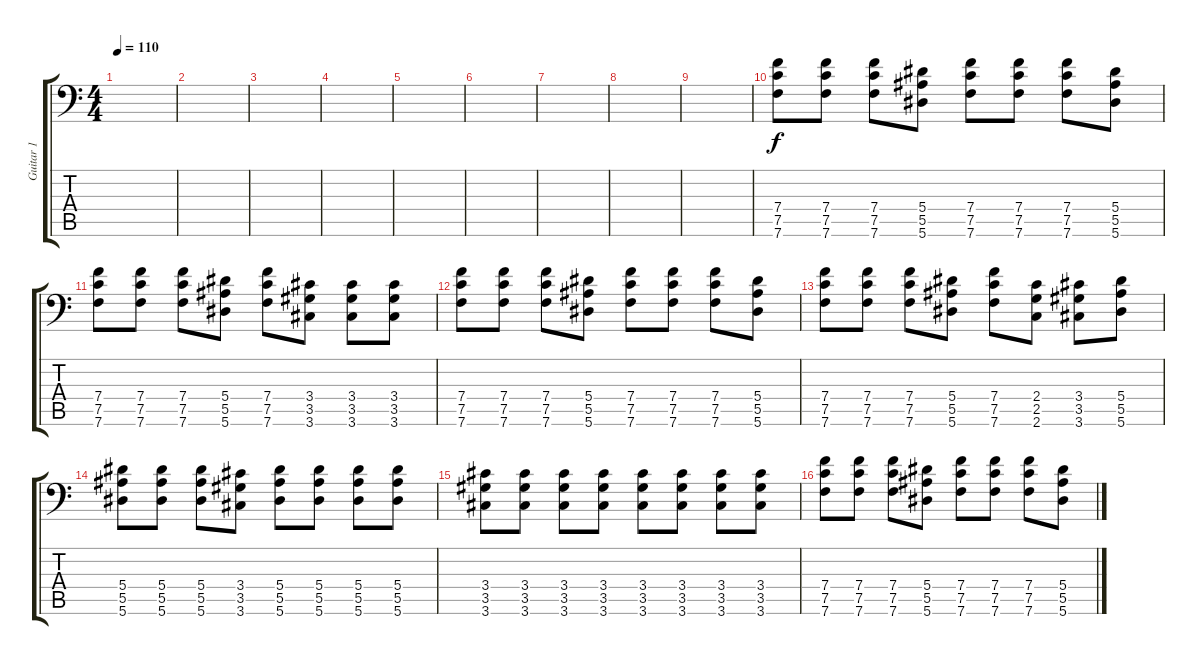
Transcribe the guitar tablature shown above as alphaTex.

\track ("Guitar 1" "Guitar 1") {instrument acousticguitarsteel}
\staff {score tabs}
\tuning (C4 G3 Eb3 Bb2 F2 Bb1) {hide}
\ts (4 4)
\tempo 110
\clef f4
\ks c
|
|
|
|
|
|
|
|
|
(7.4 7.5 7.6).8{instrument distortionguitar} (7.4 7.5 7.6).8 (7.4 7.5 7.6).8 (5.4 5.5 5.6).8 (7.4 7.5 7.6).8 (7.4 7.5 7.6).8 (7.4 7.5 7.6).8 (5.4 5.5 5.6).8 |
(7.4 7.5 7.6).8 (7.4 7.5 7.6).8 (7.4 7.5 7.6).8 (5.4 5.5 5.6).8 (7.4 7.5 7.6).8 (3.4 3.5 3.6).8 (3.4 3.5 3.6).8 (3.4 3.5 3.6).8 |
(7.4 7.5 7.6).8 (7.4 7.5 7.6).8 (7.4 7.5 7.6).8 (5.4 5.5 5.6).8 (7.4 7.5 7.6).8 (7.4 7.5 7.6).8 (7.4 7.5 7.6).8 (5.4 5.5 5.6).8 |
(7.4 7.5 7.6).8 (7.4 7.5 7.6).8 (7.4 7.5 7.6).8 (5.4 5.5 5.6).8 (7.4 7.5 7.6).8 (2.4 2.5 2.6).8 (3.4 3.5 3.6).8 (5.4 5.5 5.6).8 |
(5.4 5.5 5.6).8 (5.4 5.5 5.6).8 (5.4 5.5 5.6).8 (3.4 3.5 3.6).8 (5.4 5.5 5.6).8 (5.4 5.5 5.6).8 (5.4 5.5 5.6).8 (5.4 5.5 5.6).8 |
(3.4 3.5 3.6).8 (3.4 3.5 3.6).8 (3.4 3.5 3.6).8 (3.4 3.5 3.6).8 (3.4 3.5 3.6).8 (3.4 3.5 3.6).8 (3.4 3.5 3.6).8 (3.4 3.5 3.6).8 |
(7.4 7.5 7.6).8 (7.4 7.5 7.6).8 (7.4 7.5 7.6).8 (5.4 5.5 5.6).8 (7.4 7.5 7.6).8 (7.4 7.5 7.6).8 (7.4 7.5 7.6).8 (5.4 5.5 5.6).8
